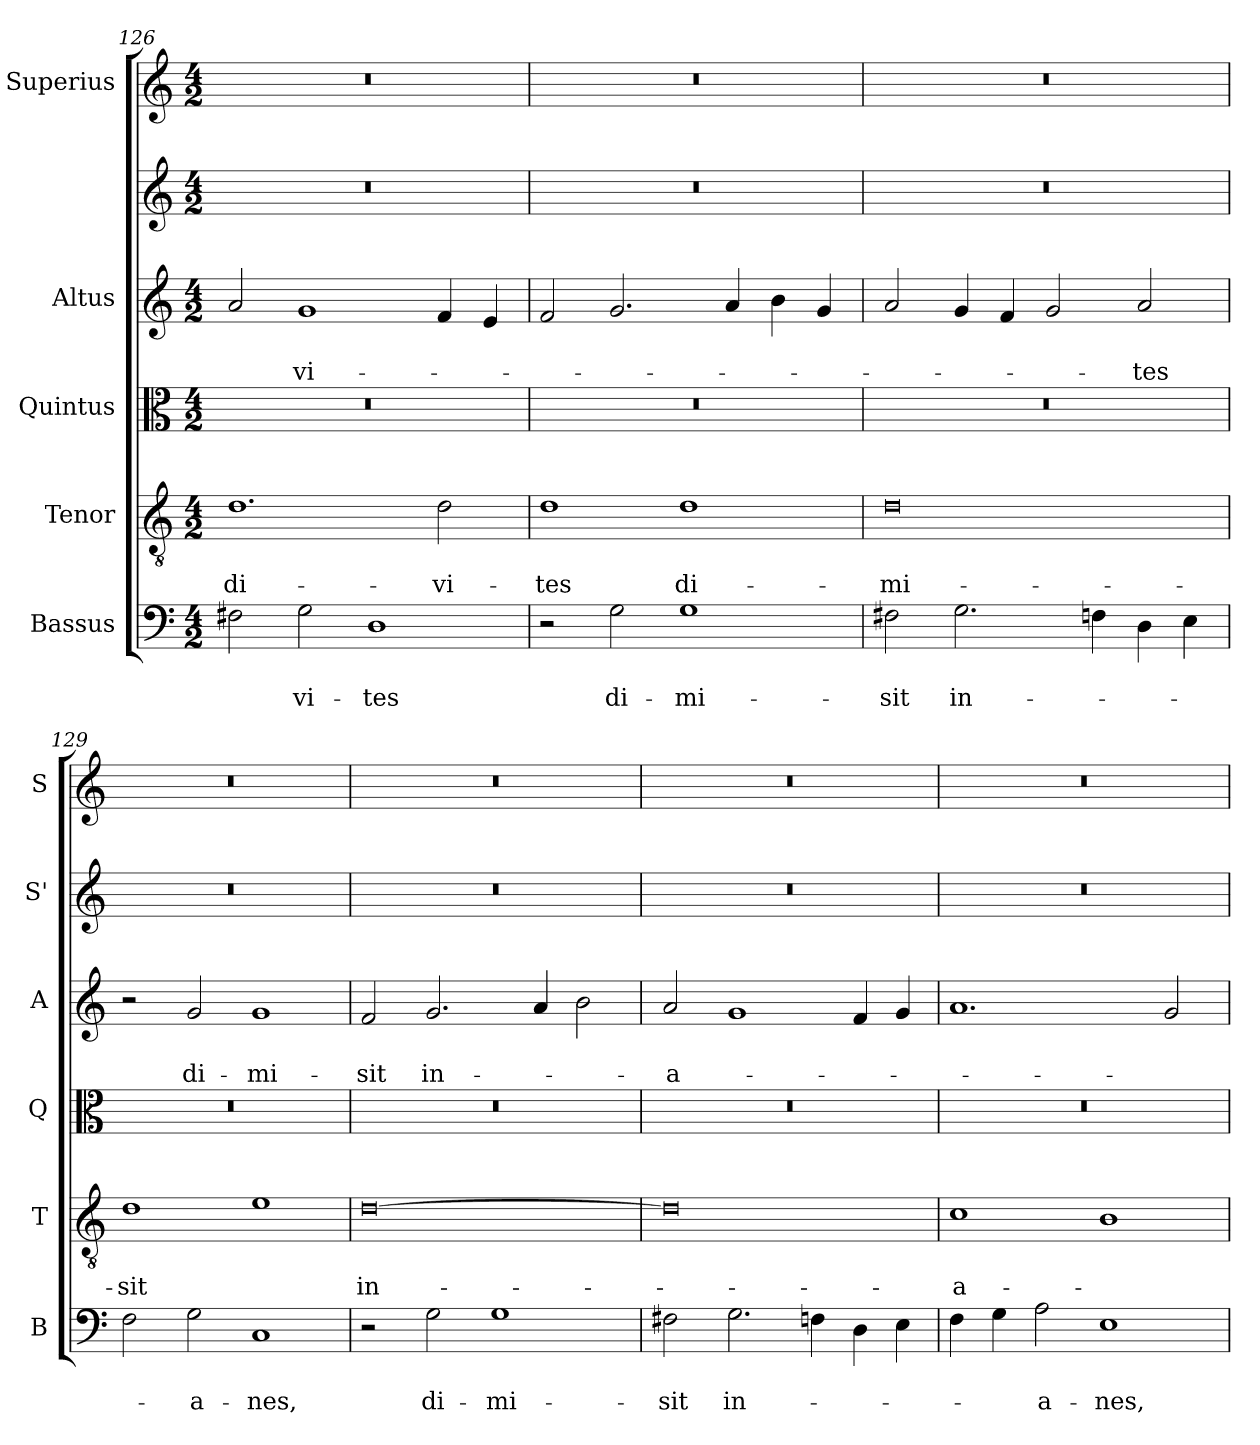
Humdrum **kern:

**kern	**text	**text	**kern	**text	**text	**kern	**kern	**text	**text	**kern	**kern
*part6	*part6	*part6	*part5	*part5	*part5	*part4	*part3	*part3	*part3	*part2	*part1
*staff6	*staff6	*staff6	*staff5	*staff5	*staff5	*staff4	*staff3	*staff3	*staff3	*staff2	*staff1
*I"Bassus	*	*	*I"Tenor	*	*	*I"Quintus	*I"Altus	*	*	*	*I"Superius
*I'B	*	*	*I'T	*	*	*I'Q	*I'A	*	*	*I'S'	*I'S
*clefF4	*	*	*clefGv2	*	*	*clefC3	*clefG2	*	*	*clefG2	*clefG2
*k[]	*	*	*k[]	*	*	*k[]	*k[]	*	*	*k[]	*k[]
*C:	*	*	*C:	*	*	*C:	*C:	*	*	*C:	*C:
*M4/2	*	*	*M4/2	*	*	*M4/2	*M4/2	*	*	*M4/2	*M4/2
=126	=126	=126	=126	=126	=126	=126	=126	=126	=126	=126	=126
!	!	!	!	!	!LO:LY:b	!	!	!	!	!	!
2F#X\	.	.	1.d	.	di-	0r	2a/	.	.	0r	0r
!	!	!LO:LY:b	!	!	!	!	!	!	!LO:LY:b	!	!
2G\	.	-vi-	.	.	.	.	1g	.	-vi-	.	.
!	!	!LO:LY:b	!	!	!	!	!	!	!	!	!
1D	.	-tes	.	.	.	.	.	.	.	.	.
!	!	!	!	!	!LO:LY:b	!	!	!	!	!	!
.	.	.	2d\	.	-vi-	.	4f/	.	.	.	.
.	.	.	.	.	.	.	4e/	.	.	.	.
!!LO:PB:g=z
=127	=127	=127	=127	=127	=127	=127	=127	=127	=127	=127	=127
!	!	!	!	!	!LO:LY:b	!	!	!	!	!	!
2r	.	.	1d	.	-tes	0r	2f/	.	.	0r	0r
!	!	!LO:LY:b	!	!	!	!	!	!	!	!	!
2G\	.	di-	.	.	.	.	2.g/	.	.	.	.
!	!	!LO:LY:b	!	!	!LO:LY:b	!	!	!	!	!	!
1G	.	-mi-	1d	.	di-	.	.	.	.	.	.
.	.	.	.	.	.	.	4a/	.	.	.	.
.	.	.	.	.	.	.	4b\	.	.	.	.
.	.	.	.	.	.	.	4g/	.	.	.	.
=128	=128	=128	=128	=128	=128	=128	=128	=128	=128	=128	=128
!	!	!LO:LY:b	!	!	!LO:LY:b	!	!	!	!	!	!
2F#X\	.	-sit	0d	.	-mi-	0r	2a/	.	.	0r	0r
!	!	!LO:LY:b	!	!	!	!	!	!	!	!	!
2.G\	.	in-	.	.	.	.	4g/	.	.	.	.
.	.	.	.	.	.	.	4f/	.	.	.	.
.	.	.	.	.	.	.	2g/	.	.	.	.
4Fn\	.	.	.	.	.	.	.	.	.	.	.
!	!	!	!	!	!	!	!	!	!LO:LY:b	!	!
4D\	.	.	.	.	.	.	2a/	.	-tes	.	.
4E\	.	.	.	.	.	.	.	.	.	.	.
=129	=129	=129	=129	=129	=129	=129	=129	=129	=129	=129	=129
!	!	!	!	!	!LO:LY:b	!	!	!	!	!	!
2F\	.	.	1d	.	-sit	0r	2r	.	.	0r	0r
!	!	!LO:LY:b	!	!	!	!	!	!	!LO:LY:b	!	!
2G\	.	-a-	.	.	.	.	2g/	.	di-	.	.
!	!	!LO:LY:b	!	!	!	!	!	!	!LO:LY:b	!	!
1C	.	-nes,	1e	.	.	.	1g	.	-mi-	.	.
=130	=130	=130	=130	=130	=130	=130	=130	=130	=130	=130	=130
!	!	!	!	!	!LO:LY:b	!	!	!	!LO:LY:b	!	!
2r	.	.	[0d	.	in-	0r	2f/	.	-sit	0r	0r
!	!	!LO:LY:b	!	!	!	!	!	!	!LO:LY:b	!	!
2G\	.	di-	.	.	.	.	2.g/	.	in-	.	.
!	!	!LO:LY:b	!	!	!	!	!	!	!	!	!
1G	.	-mi-	.	.	.	.	.	.	.	.	.
.	.	.	.	.	.	.	4a/	.	.	.	.
.	.	.	.	.	.	.	2b\	.	.	.	.
=131	=131	=131	=131	=131	=131	=131	=131	=131	=131	=131	=131
!	!	!LO:LY:b	!	!	!	!	!	!	!LO:LY:b	!	!
2F#X\	.	-sit	0d]	.	.	0r	2a/	.	-a-	0r	0r
!	!	!LO:LY:b	!	!	!	!	!	!	!	!	!
2.G\	.	in-	.	.	.	.	1g	.	.	.	.
4Fn\	.	.	.	.	.	.	.	.	.	.	.
4D\	.	.	.	.	.	.	4f/	.	.	.	.
4E\	.	.	.	.	.	.	4g/	.	.	.	.
!!LO:LB:g=z
=132	=132	=132	=132	=132	=132	=132	=132	=132	=132	=132	=132
!	!	!	!	!	!LO:LY:b	!	!	!	!	!	!
4F\	.	.	1c	.	-a-	0r	1.a	.	.	0r	0r
4G\	.	.	.	.	.	.	.	.	.	.	.
!	!	!LO:LY:b	!	!	!	!	!	!	!	!	!
2A\	.	-a-	.	.	.	.	.	.	.	.	.
!	!	!LO:LY:b	!	!	!	!	!	!	!	!	!
1E	.	-nes,	1B	.	.	.	.	.	.	.	.
.	.	.	.	.	.	.	2g/	.	.	.	.
=	=	=	=	=	=	=	=	=	=	=	=
*-	*-	*-	*-	*-	*-	*-	*-	*-	*-	*-	*-
